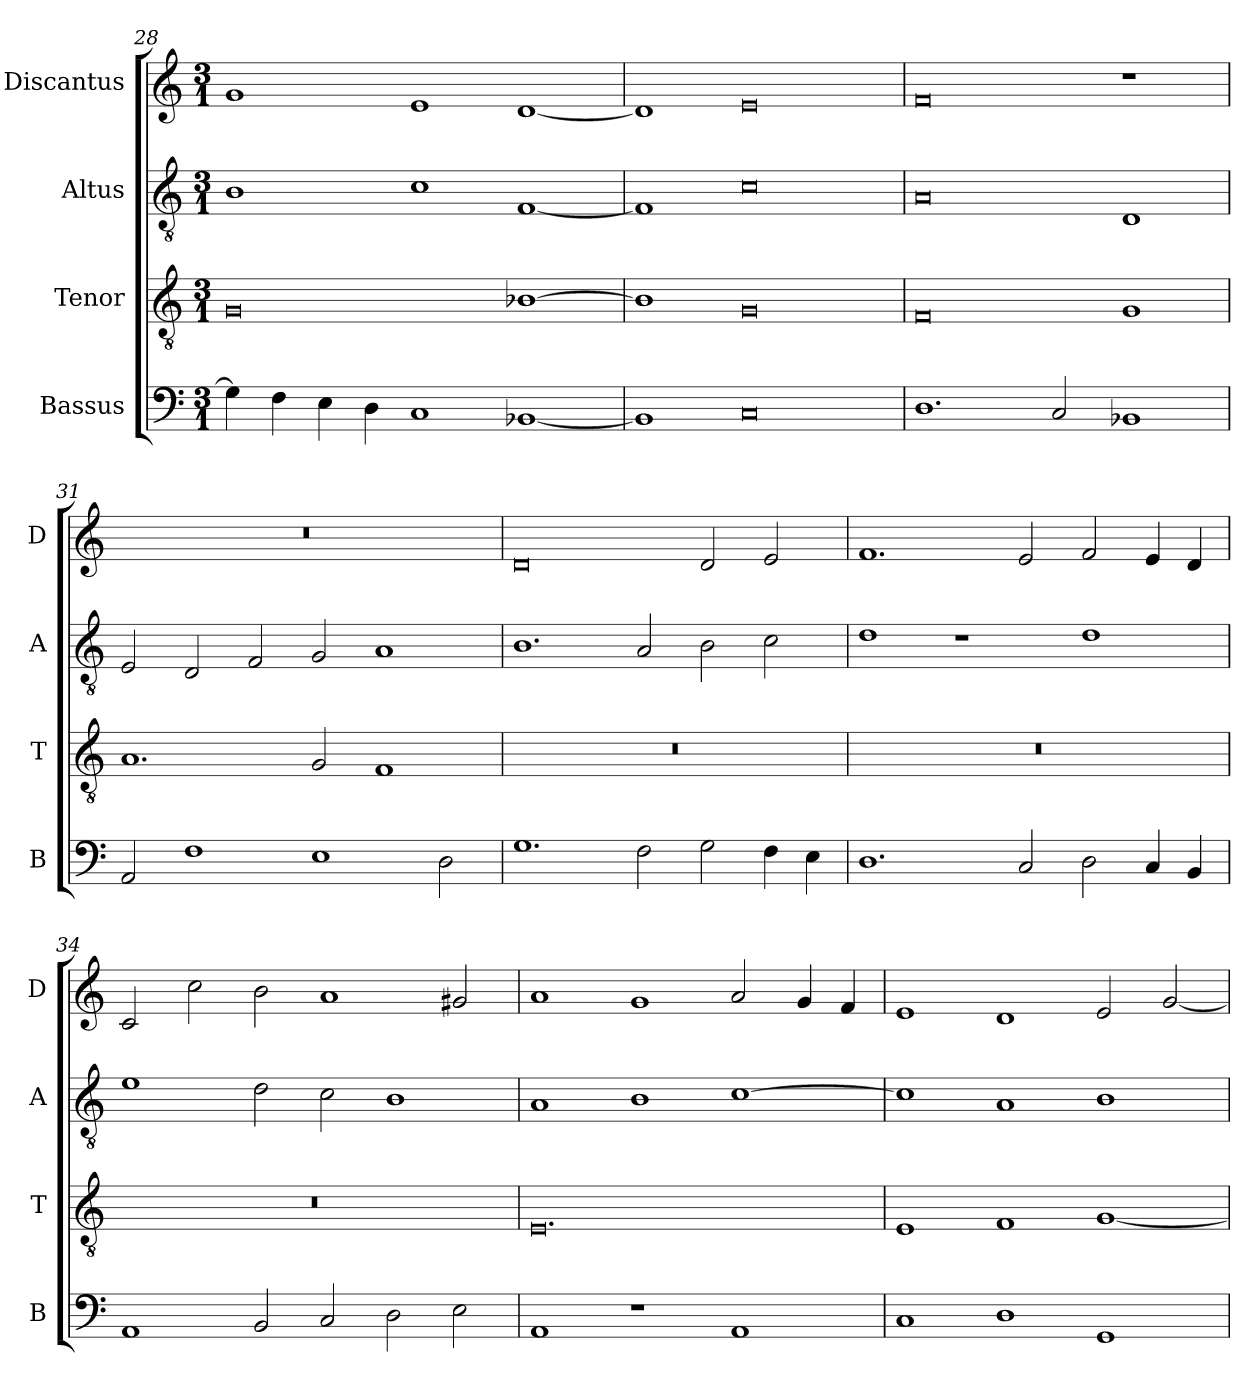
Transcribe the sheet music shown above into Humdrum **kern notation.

**kern	**kern	**kern	**kern
*part4	*part3	*part2	*part1
*staff4	*staff3	*staff2	*staff1
*I"Bassus	*I"Tenor	*I"Altus	*I"Discantus
*I'B	*I'T	*I'A	*I'D
*clefF4	*clefGv2	*clefGv2	*clefG2
*k[]	*k[]	*k[]	*k[]
*M3/1	*M3/1	*M3/1	*M3/1
=28	=28	=28	=28
4G\]	0G	1B	1g
4F\	.	.	.
4E\	.	.	.
4D\	.	.	.
1C	.	1c	1e
[1BB-X	[1B-X	[1F	[1d
=29	=29	=29	=29
1BB-]	1B-]	1F]	1d]
0C	0G	0c	0e
=30	=30	=30	=30
1.D	0F	0A	0f
2C/	.	.	.
1BB-X	1G	1D	1r
=31	=31	=31	=31
2AA/	1.A	2E/	0.r
1F	.	2D/	.
.	.	2F/	.
1E	2G/	2G/	.
.	1F	1A	.
2D\	.	.	.
=32	=32	=32	=32
1.G	0.r	1.B	0d
2F\	.	2A/	.
2G\	.	2B\	2d/
4F\	.	2c\	2e/
4E\	.	.	.
=33	=33	=33	=33
1.D	0.r	1d	1.f
.	.	1r	.
2C/	.	.	2e/
2D\	.	1d	2f/
4C/	.	.	4e/
4BB/	.	.	4d/
=34	=34	=34	=34
1AA	0.r	1e	2c/
.	.	.	2cc\
2BB/	.	2d\	2b\
2C/	.	2c\	1a
2D\	.	1B	.
2E\	.	.	2g#X/
=35	=35	=35	=35
1AA	0.E	1A	1a
1r	.	1B	1g
1AA	.	[1c	2a/
.	.	.	4g/
.	.	.	4f/
=36	=36	=36	=36
1C	1E	1c]	1e
1D	1F	1A	1d
1GG	[1G	1B	2e/
.	.	.	[2g/
=	=	=	=
*-	*-	*-	*-
